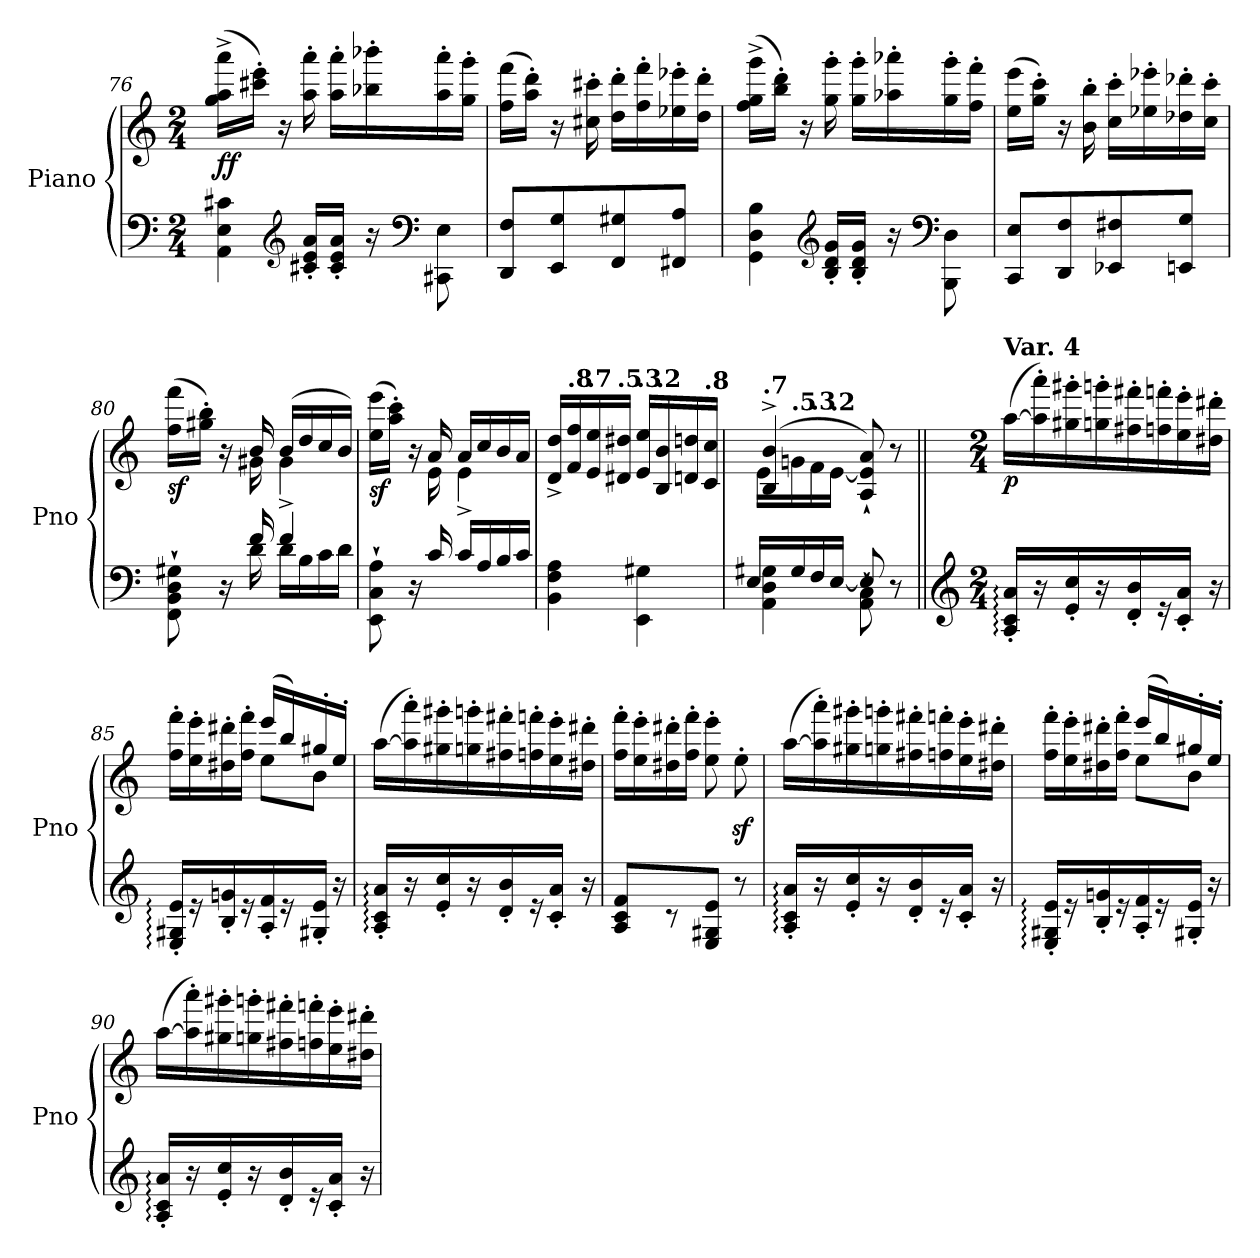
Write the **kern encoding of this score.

**kern	**kern	**dynam
*part1	*part1	*part1
*staff2	*staff1	*staff1/2
*I"Piano	*	*
*I'Pno	*	*
*clefF4	*clefG2	*
*k[]	*k[]	*
*M2/4	*M2/4	*
=76	=76	=76
*^	*	*
!	!	!	!LO:DY:b
4AA\ 4E\ 4c#X\	8.ryy	(>16gg\^ 16aa\^ 16aaa\^LL	ff
.	.	16ccc#X\' 16eee\'JJ)	.
.	.	16r	.
*clefG2	*	*	*
.	16c#X/' 16e/' 16a/'LL	16aa\' 16aaa\'	.
16ryy	16c#/' 16e/' 16a/'JJ	16aa\' 16aaa\'LL	.
16ryy	16r	16bb-X\' 16bbb-X\'	.
*clefF4	*	*	*
8CC#X\ 8E\	8ryy	16aa\' 16aaa\'	.
.	.	16gg\' 16ggg\'JJ	.
*v	*v	*	*
!!LO:LB:g=z
=77	=77	=77
8DD/ 8F/L	(>16ff\ 16fff\LL	.
.	16aa\' 16ddd\'JJ)	.
8EE/ 8G/	16r	.
.	16cc#X\' 16ccc#X\'	.
8FF/ 8G#X/	16dd\' 16ddd\'LL	.
.	16ff\' 16fff\'	.
8FF#X/ 8A/J	16ee-X\' 16eee-X\'	.
.	16dd\' 16ddd\'JJ	.
=78	=78	=78
*^	*	*
4GG\ 4D\ 4B\	8.ryy	(>16ff\^ 16gg\^ 16ggg\^LL	.
.	.	16bb\' 16ddd\'JJ)	.
.	.	16r	.
*clefG2	*	*	*
.	16B/' 16d/' 16g/'LL	16gg\' 16ggg\'	.
16ryy	16B/' 16d/' 16g/'JJ	16gg\' 16ggg\'LL	.
16ryy	16r	16aa-X\' 16aaa-X\'	.
*clefF4	*	*	*
8BBB\ 8D\	8ryy	16gg\' 16ggg\'	.
.	.	16ff\' 16fff\'JJ	.
*v	*v	*	*
=79	=79	=79
8CC/ 8E/L	(>16ee\ 16eee\LL	.
.	16gg\' 16ccc\'JJ)	.
8DD/ 8F/	16r	.
.	16b\' 16bb\'	.
8EE-X/ 8F#X/	16cc\' 16ccc\'LL	.
.	16ee-X\' 16eee-X\'	.
8EEn/ 8G/J	16dd-X\' 16ddd-X\'	.
.	16cc\' 16ccc\'JJ	.
=80	=80	=80
*^	*^	*
!	!	!	!	!LO:DY:b
8FF\` 8BB\` 8D\` 8G#X\`	8ryy	(>16ff\ 16fff\LL	8.ryy	sf
.	.	16gg#X\' 16bb\'JJ)	.	.
16r	16ryy	16r	.	.
16f/	16d\	16b/	16g#X\	.
4f/	16d\LL	(>16b/LL	4g#^\	.
.	16B\	16dd/	.	.
.	16c\	16cc/	.	.
.	16d\JJ	16b/JJ)	.	.
=81	=81	=81	=81	=81
!	!	!	!	!LO:DY:b
*v	*v	*	*	*
8EE\` 8C\` 8A\`	(>16ee\ 16eee\LL	16ryy	sf
.	16aa\' 16ccc\'JJ)	16ryy	.
16r	16r	16ryy	.
16c/	16a/	16e\	.
16c/LL	16a/LL	4e^\	.
16A/	16cc/	.	.
16B/	16b/	.	.
16c/JJ	16a/JJ	.	.
*	*v	*v	*
!!LO:LB:g=z
=82	=82	=82
*	*MM120	*
4BB\ 4F\ 4A\	16d/^ 16dd/^LL	.
*	*MM115	*
!	!LO:TX:a:B:t=.8	!
.	16f/ 16ff/	.
*	*MM111	*
!	!LO:TX:a:B:t=.7	!
.	16e/ 16ee/	.
*	*MM107	*
!	!LO:TX:a:B:t=.5	!
.	16d#X/ 16dd#X/JJ	.
*	*MM103	*
!	!LO:TX:a:B:t=.3	!
4EE\ 4G#X\	16e/ 16ee/LL	.
*	*MM99	*
!	!LO:TX:a:B:t=.2	!
.	16B/ 16b/	.
*	*MM95	*
.	16dn/ 16ddn/	.
*	*MM90	*
!	!LO:TX:a:B:t=.8	!
.	16c/ 16cc/JJ	.
=83	=83	=83
*	*MM86	*
*^	*^	*
!	!	!LO:TX:a:B:t=.7	!	!
4AA\ 4D\ 4G#X\	16E/LL	(>4B/^ 4b/^	16e\LL	.
*	*	*MM82	*	*
!	!	!	!LO:TX:a:B:t=.5	!
.	16G#/	.	16gn\	.
*	*	*MM78	*	*
!	!	!	!LO:TX:a:B:t=.3	!
.	16F/	.	16f\	.
*	*	*MM74	*	*
!	!	!	!LO:TX:a:B:t=.2	!
.	[16E/JJ	.	[16e\JJ	.
*	*	*MM70	*	*
8AA\` 8C\`	8E/]	8A/` 8e/]` 8a/`)	4ryy	.
8r	8ryy	8r	.	.
*v	*v	*	*	*
*	*v	*v	*
!!LO:LB:g=z
=84||	=84||	=84||
*clefG2	*	*
*M2/4	*M2/4	*
*	*MM120	*
*^	*	*
!	!	!LO:TX:a:B:t=Var. 4	!
!	!	!	!LO:DY:b
*v	*v	*	*
16A/:' 16c/:' 16a/:'LL	(>[16aa\LL	p
16r	16aa\]' 16aaa\')	.
16e/' 16cc/'	16gg#X\' 16ggg#X\'	.
16r	16ggn\' 16gggn\'	.
16d/' 16b/'	16ff#X\' 16fff#X\'	.
16r	16ffn\' 16fffn\'	.
16c/' 16a/'JJ	16ee\' 16eee\'	.
16r	16dd#X\' 16ddd#X\'JJ	.
=85	=85	=85
*	*^	*
16E/:' 16G#X/:' 16e/:'LL	16ff\' 16fff\'LL	4ryy	.
16r	16ee\' 16eee\'	.	.
16B/' 16gn/'	16dd#X\' 16ddd#X\'	.	.
16r	16ff\' 16fff\'JJ	.	.
16A/' 16f/'	(>16eee/LL	8ee\L	.
16r	16bb/)	.	.
16G#X/' 16e/'JJ	16gg#X'/	8b\J	.
16r	16ee'/JJ	.	.
*	*v	*v	*
=86	=86	=86
16A/:' 16c/:' 16a/:'LL	(>[16aa\LL	.
16r	16aa\]' 16aaa\')	.
16e/' 16cc/'	16gg#X\' 16ggg#X\'	.
16r	16ggn\' 16gggn\'	.
16d/' 16b/'	16ff#X\' 16fff#X\'	.
16r	16ffn\' 16fffn\'	.
16c/' 16a/'JJ	16ee\' 16eee\'	.
16r	16dd#X\' 16ddd#X\'JJ	.
=87	=87	=87
8A/ 8c/ 8f/L	16ff\' 16fff\'LL	.
.	16ee\' 16eee\'	.
8r	16dd#X\' 16ddd#X\'	.
.	16ff\' 16fff\'JJ	.
8E/ 8G#X/ 8e/J	8ee\' 8eee\'	.
8r	8eez<'\	.
!!LO:LB:g=z
=88	=88	=88
16A/:' 16c/:' 16a/:'LL	(>[16aa\LL	.
16r	16aa\]' 16aaa\')	.
16e/' 16cc/'	16gg#X\' 16ggg#X\'	.
16r	16ggn\' 16gggn\'	.
16d/' 16b/'	16ff#X\' 16fff#X\'	.
16r	16ffn\' 16fffn\'	.
16c/' 16a/'JJ	16ee\' 16eee\'	.
16r	16dd#X\' 16ddd#X\'JJ	.
=89	=89	=89
*	*^	*
16E/:' 16G#X/:' 16e/:'LL	16ff\' 16fff\'LL	4ryy	.
16r	16ee\' 16eee\'	.	.
16B/' 16gn/'	16dd#X\' 16ddd#X\'	.	.
16r	16ff\' 16fff\'JJ	.	.
16A/' 16f/'	(>16eee/LL	8ee\L	.
16r	16bb/)	.	.
16G#X/' 16e/'JJ	16gg#X'/	8b\J	.
16r	16ee'/JJ	.	.
*	*v	*v	*
=90	=90	=90
16A/:' 16c/:' 16a/:'LL	(>[16aa\LL	.
16r	16aa\]' 16aaa\')	.
16e/' 16cc/'	16gg#X\' 16ggg#X\'	.
16r	16ggn\' 16gggn\'	.
16d/' 16b/'	16ff#X\' 16fff#X\'	.
16r	16ffn\' 16fffn\'	.
16c/' 16a/'JJ	16ee\' 16eee\'	.
16r	16dd#X\' 16ddd#X\'JJ	.
=	=	=
*-	*-	*-
